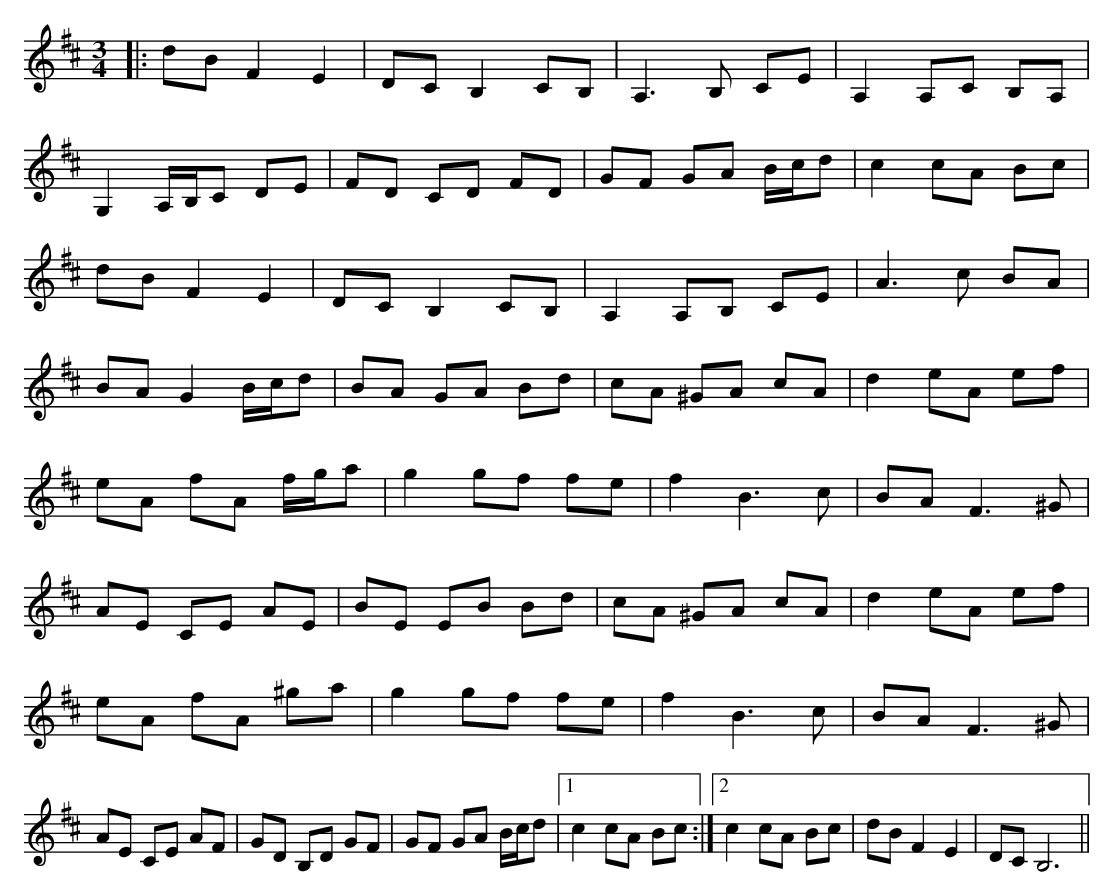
X:1
M:3/4
K:Bmin
|:dB F2 E2|DC B,2 CB,|A,3 B, CE|A,2 A,C B,A,|
G,2 A,/B,/C DE|FD CD FD|GF GA B/c/d|c2 cA Bc|
dB F2 E2|DC B,2 CB,|A,2 A,B, CE|A3 c BA|
BA G2 B/c/d|BA GA Bd|cA ^GA cA|d2 eA ef|
eA fA f/g/a|g2 gf fe|f2 B3 c|BA F3 ^G|
AE CE AE|BE EB Bd|cA ^GA cA|d2 eA ef|
eA fA ^ga|g2 gf fe|f2 B3 c|BA F3 ^G|
AE CE AF|GD B,D GF|GF GA B/c/d|1 c2 cA Bc:|2 c2 cA Bc|dB F2 E2|DC B,6||
